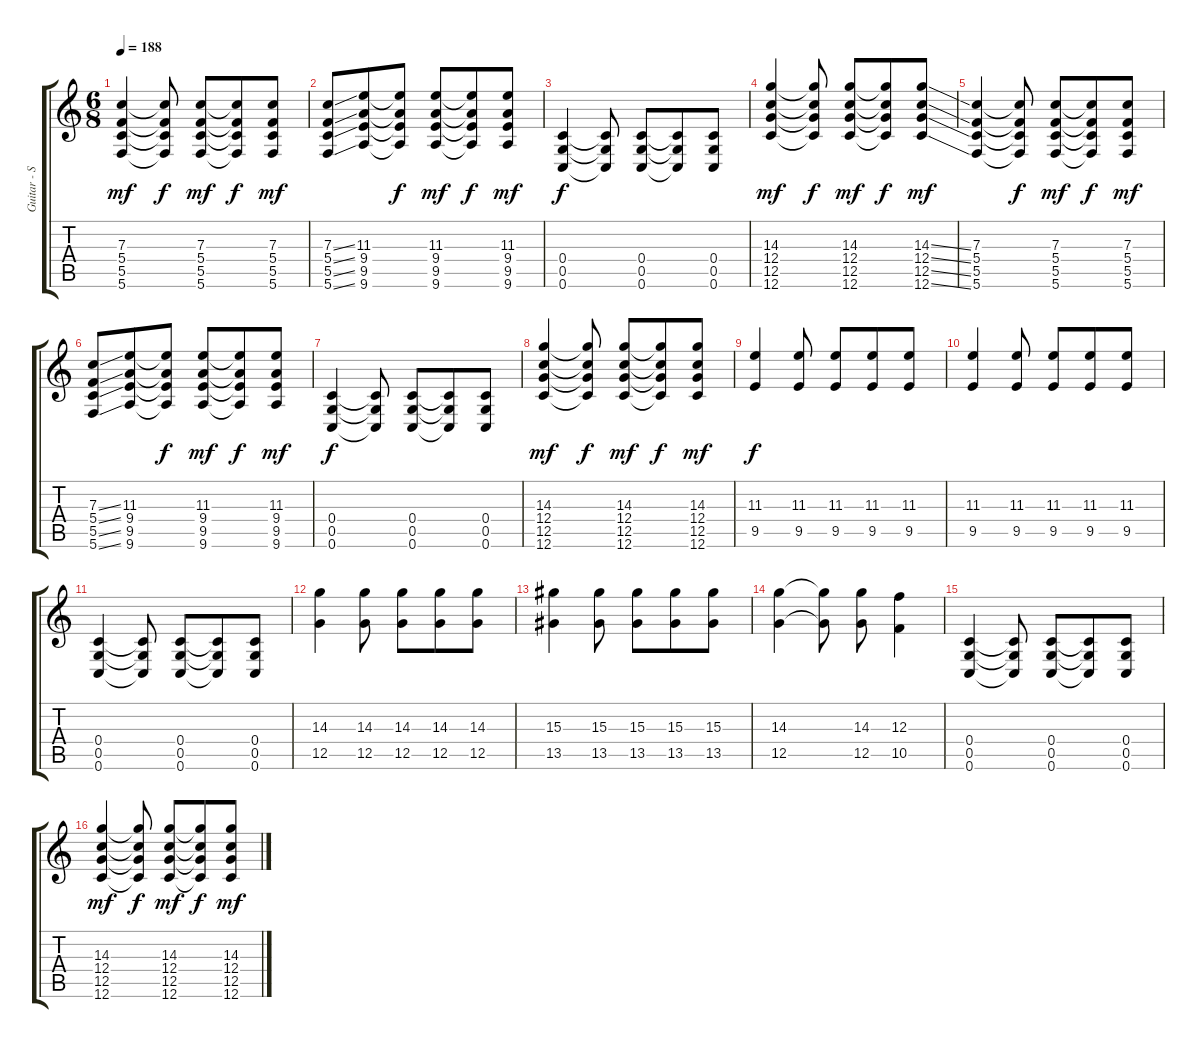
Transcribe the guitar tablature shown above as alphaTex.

\track ("Guitar - Stef Carpenter" "Guitar - S") {instrument distortionguitar}
\staff {score tabs}
\tuning (D4 A3 F3 C3 G2 C2) {hide}
\ts (6 8)
\tempo 188
\clef g2
\ks c
(7.3 5.4 5.5 5.6).4{dy mf} (7.3{t} 5.4{t} 5.5{t} 5.6{t}).8{dy f} (7.3 5.4 5.5 5.6).8{dy mf} (7.3{t} 5.4{t} 5.5{t} 5.6{t}).8{dy f} (7.3 5.4 5.5 5.6).8{dy mf} |
(7.3{ss} 5.4{ss} 5.5{ss} 5.6{ss}).8 (11.3 9.4 9.5 9.6).8 (11.3{t} 9.4{t} 9.5{t} 9.6{t}).8{dy f} (11.3 9.4 9.5 9.6).8{dy mf} (11.3{t} 9.4{t} 9.5{t} 9.6{t}).8{dy f} (11.3 9.4 9.5 9.6).8{dy mf} |
(0.4 0.5 0.6).4{dy f} (0.4{t} 0.5{t} 0.6{t}).8 (0.4 0.5 0.6).8 (0.4{t} 0.5{t} 0.6{t}).8 (0.4 0.5 0.6).8 |
(14.3 12.4 12.5 12.6).4{dy mf} (14.3{t} 12.4{t} 12.5{t} 12.6{t}).8{dy f} (14.3 12.4 12.5 12.6).8{dy mf} (14.3{t} 12.4{t} 12.5{t} 12.6{t}).8{dy f} (14.3{ss} 12.4{ss} 12.5{ss} 12.6{ss}).8{dy mf} |
(7.3 5.4 5.5 5.6).4 (7.3{t} 5.4{t} 5.5{t} 5.6{t}).8{dy f} (7.3 5.4 5.5 5.6).8{dy mf} (7.3{t} 5.4{t} 5.5{t} 5.6{t}).8{dy f} (7.3 5.4 5.5 5.6).8{dy mf} |
(7.3{ss} 5.4{ss} 5.5{ss} 5.6{ss}).8 (11.3 9.4 9.5 9.6).8 (11.3{t} 9.4{t} 9.5{t} 9.6{t}).8{dy f} (11.3 9.4 9.5 9.6).8{dy mf} (11.3{t} 9.4{t} 9.5{t} 9.6{t}).8{dy f} (11.3 9.4 9.5 9.6).8{dy mf} |
(0.4 0.5 0.6).4{dy f} (0.4{t} 0.5{t} 0.6{t}).8 (0.4 0.5 0.6).8 (0.4{t} 0.5{t} 0.6{t}).8 (0.4 0.5 0.6).8 |
(14.3 12.4 12.5 12.6).4{dy mf} (14.3{t} 12.4{t} 12.5{t} 12.6{t}).8{dy f} (14.3 12.4 12.5 12.6).8{dy mf} (14.3{t} 12.4{t} 12.5{t} 12.6{t}).8{dy f} (14.3 12.4 12.5 12.6).8{dy mf} |
(11.3 9.5).4{dy f} (11.3 9.5).8 (11.3 9.5).8 (11.3 9.5).8 (11.3 9.5).8 |
(11.3 9.5).4 (11.3 9.5).8 (11.3 9.5).8 (11.3 9.5).8 (11.3 9.5).8 |
(0.4 0.5 0.6).4 (0.4{t} 0.5{t} 0.6{t}).8 (0.4 0.5 0.6).8 (0.4{t} 0.5{t} 0.6{t}).8 (0.4 0.5 0.6).8 |
(14.3 12.5).4 (14.3 12.5).8 (14.3 12.5).8 (14.3 12.5).8 (14.3 12.5).8 |
(15.3 13.5).4 (15.3 13.5).8 (15.3 13.5).8 (15.3 13.5).8 (15.3 13.5).8 |
(14.3 12.5).4 (14.3{t} 12.5{t}).8 (14.3 12.5).8 (12.3 10.5).4 |
(0.4 0.5 0.6).4 (0.4{t} 0.5{t} 0.6{t}).8 (0.4 0.5 0.6).8 (0.4{t} 0.5{t} 0.6{t}).8 (0.4 0.5 0.6).8 |
(14.3 12.4 12.5 12.6).4{dy mf} (14.3{t} 12.4{t} 12.5{t} 12.6{t}).8{dy f} (14.3 12.4 12.5 12.6).8{dy mf} (14.3{t} 12.4{t} 12.5{t} 12.6{t}).8{dy f} (14.3{ss} 12.4{ss} 12.5{ss} 12.6{ss}).8{dy mf}
